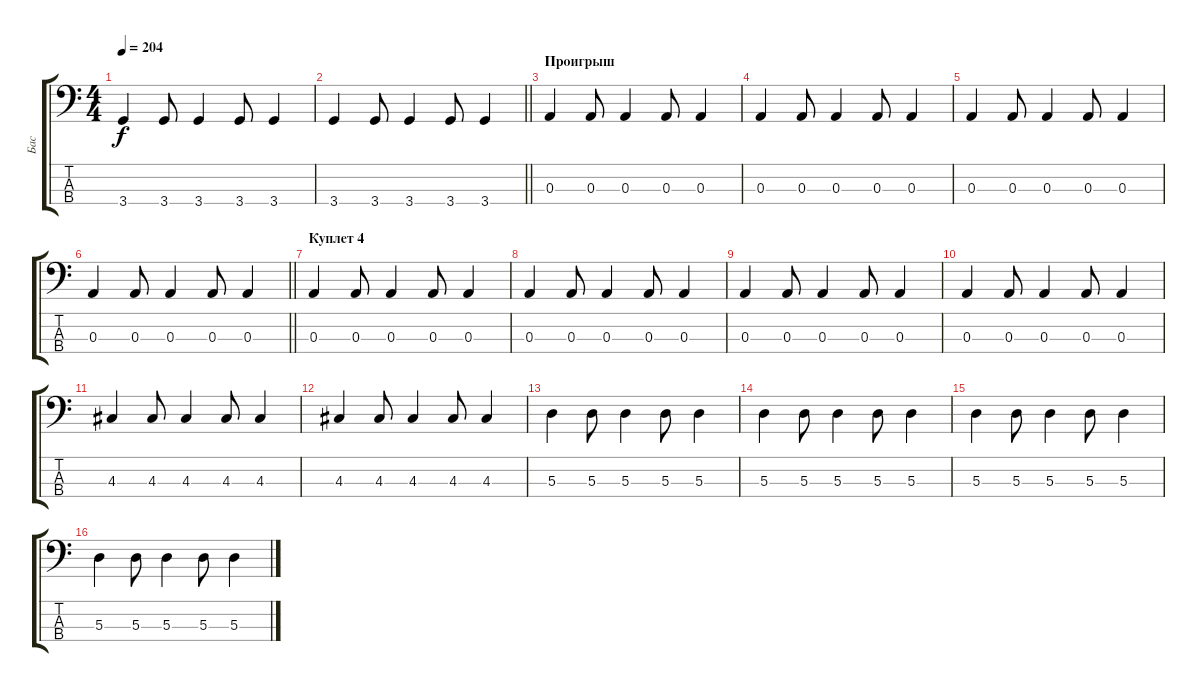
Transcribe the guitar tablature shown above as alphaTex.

\track ("Бас" "Бас") {instrument electricbassfinger}
\staff {score tabs}
\tuning (G2 D2 A1 E1) {hide}
\ts (4 4)
\tempo 204
\clef f4
\ks c
3.4.4{dy f} 3.4.8 3.4.4 3.4.8 3.4.4 |
\barLineRight lightlight
3.4.4 3.4.8 3.4.4 3.4.8 3.4.4 |
\section ("" "Проигрыш")
0.3.4 0.3.8 0.3.4 0.3.8 0.3.4 |
0.3.4 0.3.8 0.3.4 0.3.8 0.3.4 |
0.3.4 0.3.8 0.3.4 0.3.8 0.3.4 |
\barLineRight lightlight
0.3.4 0.3.8 0.3.4 0.3.8 0.3.4 |
\section ("" "Куплет 4")
0.3.4 0.3.8 0.3.4 0.3.8 0.3.4 |
0.3.4 0.3.8 0.3.4 0.3.8 0.3.4 |
0.3.4 0.3.8 0.3.4 0.3.8 0.3.4 |
0.3.4 0.3.8 0.3.4 0.3.8 0.3.4 |
4.3.4 4.3.8 4.3.4 4.3.8 4.3.4 |
4.3.4 4.3.8 4.3.4 4.3.8 4.3.4 |
5.3.4 5.3.8 5.3.4 5.3.8 5.3.4 |
5.3.4 5.3.8 5.3.4 5.3.8 5.3.4 |
5.3.4 5.3.8 5.3.4 5.3.8 5.3.4 |
5.3.4 5.3.8 5.3.4 5.3.8 5.3.4
